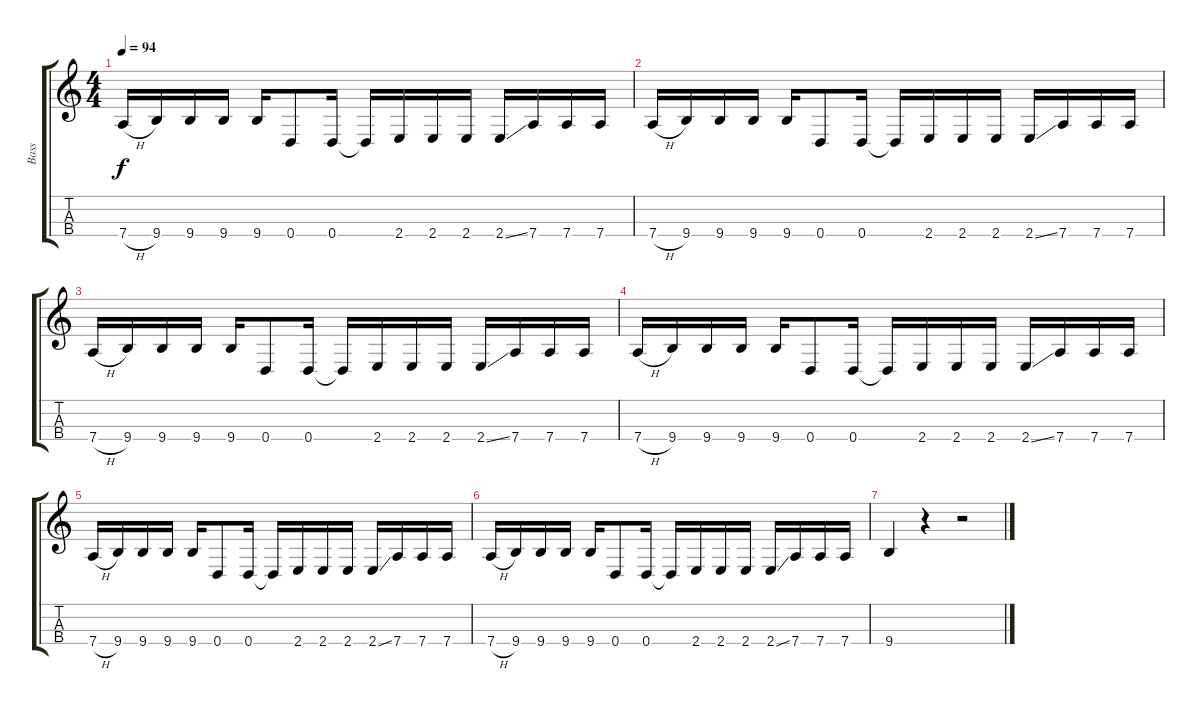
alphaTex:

\track ("Bass" "Bass") {instrument electricbasspick}
\staff {score tabs}
\tuning (G2 D2 A1 D2) {hide}
\ts (4 4)
\tempo 94
\clef g2
\ks c
7.4{h}.16{dy f} 9.4.16 9.4.16 9.4.16 9.4.16 0.4.8 0.4.16 0.4{t}.16 2.4.16 2.4.16 2.4.16 2.4{ss}.16 7.4.16 7.4.16 7.4.16 |
7.4{h}.16 9.4.16 9.4.16 9.4.16 9.4.16 0.4.8 0.4.16 0.4{t}.16 2.4.16 2.4.16 2.4.16 2.4{ss}.16 7.4.16 7.4.16 7.4.16 |
7.4{h}.16 9.4.16 9.4.16 9.4.16 9.4.16 0.4.8 0.4.16 0.4{t}.16 2.4.16 2.4.16 2.4.16 2.4{ss}.16 7.4.16 7.4.16 7.4.16 |
7.4{h}.16 9.4.16 9.4.16 9.4.16 9.4.16 0.4.8 0.4.16 0.4{t}.16 2.4.16 2.4.16 2.4.16 2.4{ss}.16 7.4.16 7.4.16 7.4.16 |
7.4{h}.16 9.4.16 9.4.16 9.4.16 9.4.16 0.4.8 0.4.16 0.4{t}.16 2.4.16 2.4.16 2.4.16 2.4{ss}.16 7.4.16 7.4.16 7.4.16 |
7.4{h}.16 9.4.16 9.4.16 9.4.16 9.4.16 0.4.8 0.4.16 0.4{t}.16 2.4.16 2.4.16 2.4.16 2.4{ss}.16 7.4.16 7.4.16 7.4.16 |
9.4.4 r.4 r.2
